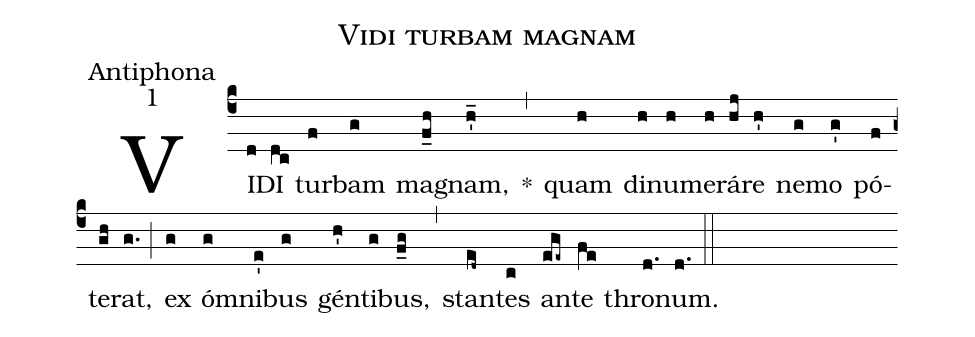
name:Vidi turbam magnam;
office-part:Antiphona;
mode:1;
%%
(c4) VI(d)DI(dc) tur(f)bam(g) ma(f_h)gnam,(h'_) *(,) quam(h) di(h)nu(h)me(h)rá(hj)re(h') ne(g)mo(g') pó(f)te(gh)rat,(g.) (;) ex(g) ó(g)mni(e')bus(g) gén(h')ti(g)bus,(f_g) (,) stan(ed~)tes(c) an(ege~)te(fe) thro(d.)num.(d.) (::)
